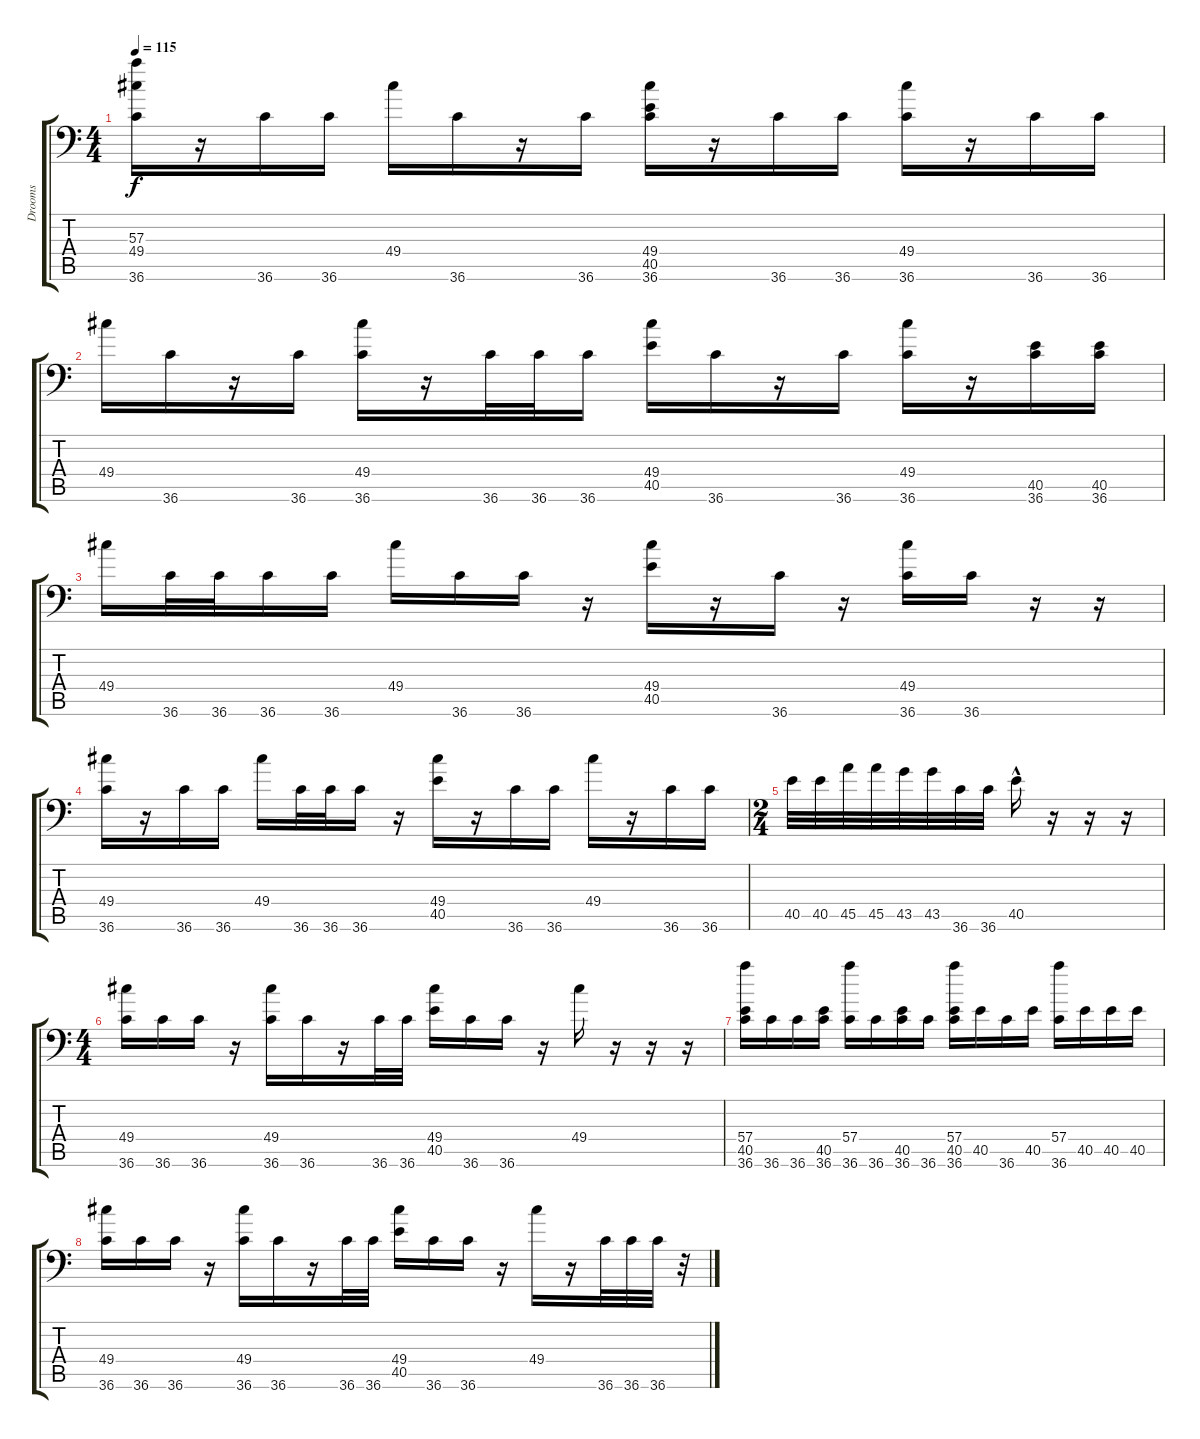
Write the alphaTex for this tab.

\track ("Drooms" "Drooms") {instrument acousticgrandpiano}
\staff {score tabs}
\tuning (C-1 C-1 C-1 C-1 C-1 C-1) {hide}
\ts (4 4)
\tempo 115
\clef f4
\ks c
(57.3 49.4 36.6).16{dy f} r.16 36.6.16 36.6.16 49.4.16 36.6.16 r.16 36.6.16 (49.4 40.5 36.6).16 r.16 36.6.16 36.6.16 (49.4 36.6).16 r.16 36.6.16 36.6.16 |
49.4.16 36.6.16 r.16 36.6.16 (49.4 36.6).16 r.16 36.6.32 36.6.32 36.6.16 (49.4 40.5).16 36.6.16 r.16 36.6.16 (49.4 36.6).16 r.16 (40.5 36.6).16 (40.5 36.6).16 |
49.4.16 36.6.32 36.6.32 36.6.16 36.6.16 49.4.16 36.6.16 36.6.16 r.16 (49.4 40.5).16 r.16 36.6.16 r.16 (49.4 36.6).16 36.6.16 r.16 r.16 |
(49.4 36.6).16 r.16 36.6.16 36.6.16 49.4.16 36.6.32 36.6.32 36.6.16 r.16 (49.4 40.5).16 r.16 36.6.16 36.6.16 49.4.16 r.16 36.6.16 36.6.16 |
\ts (2 4)
40.5.32 40.5.32 45.5.32 45.5.32 43.5.32 43.5.32 36.6.32 36.6.32 40.5{hac}.16 r.16 r.16 r.16 |
\ts (4 4)
(49.4 36.6).16 36.6.16 36.6.16 r.16 (49.4 36.6).16 36.6.16 r.16 36.6.32 36.6.32 (49.4 40.5).16 36.6.16 36.6.16 r.16 49.4.16 r.16 r.16 r.16 |
(57.4 40.5 36.6).16 36.6.16 36.6.16 (40.5 36.6).16 (57.4 36.6).16 36.6.16 (40.5 36.6).16 36.6.16 (57.4 40.5 36.6).16 40.5.16 36.6.16 40.5.16 (57.4 36.6).16 40.5.16 40.5.16 40.5.16 |
(49.4 36.6).16 36.6.16 36.6.16 r.16 (49.4 36.6).16 36.6.16 r.16 36.6.32 36.6.32 (49.4 40.5).16 36.6.16 36.6.16 r.16 49.4.16 r.16 36.6.32 36.6.32 36.6.32 r.32
